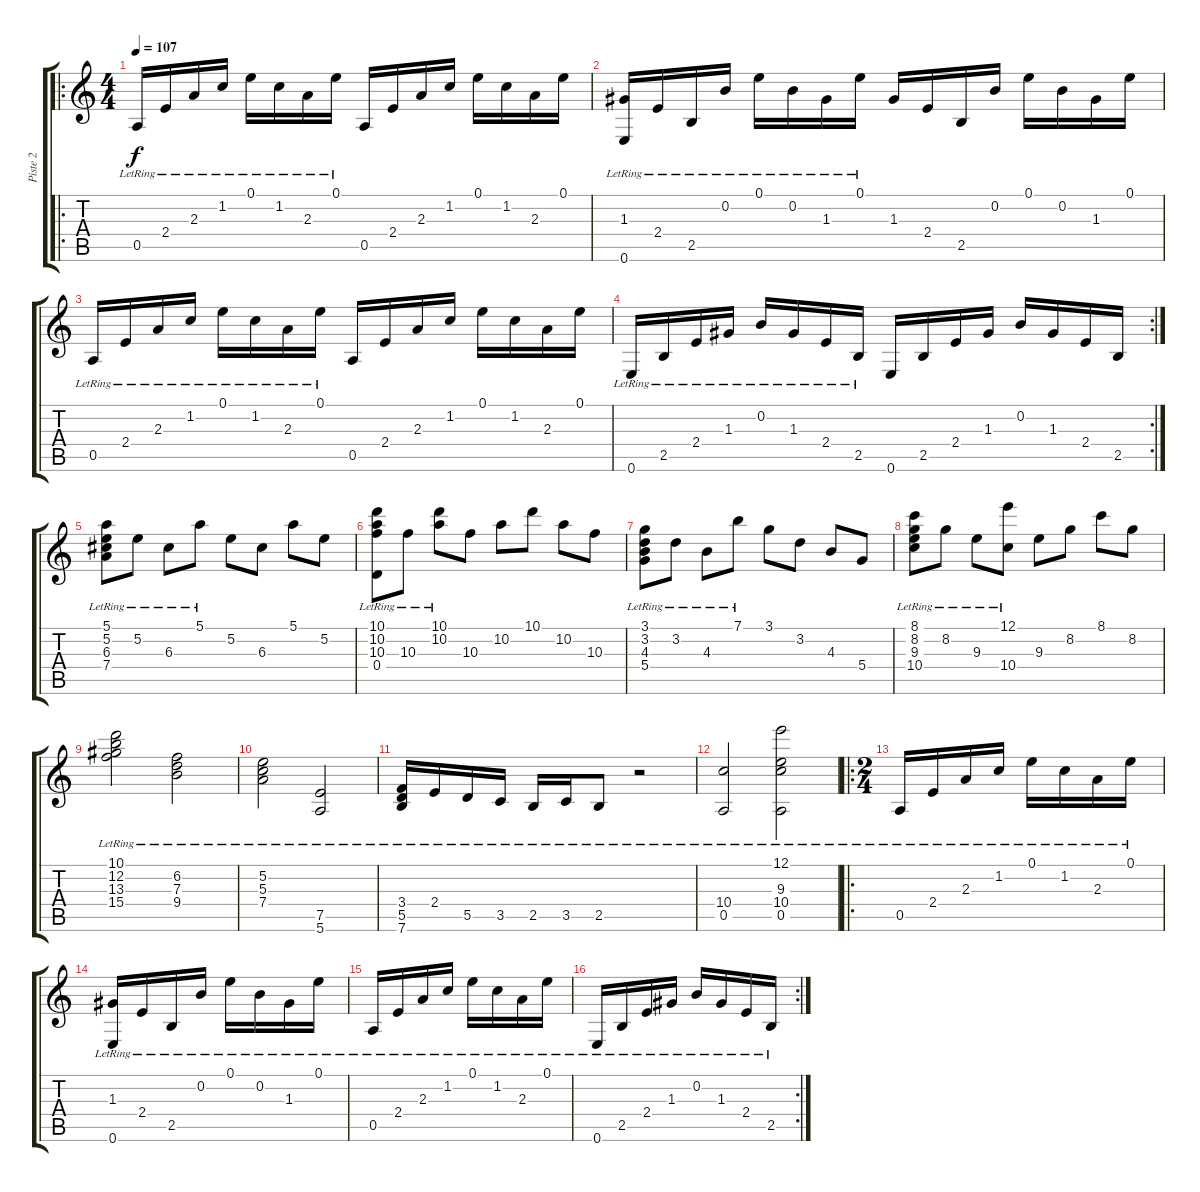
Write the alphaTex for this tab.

\track ("Piste 2" "Piste 2") {instrument acousticguitarsteel}
\staff {score tabs}
\tuning (E4 B3 G3 D3 A2 E2) {hide}
\ro
\ts (4 4)
\tempo 107
\clef g2
\ks c
0.5{lr}.16{dy f} 2.4{lr}.16 2.3{lr}.16 1.2{lr}.16 0.1{lr}.16 1.2{lr}.16 2.3{lr}.16 0.1{lr}.16 0.5.16 2.4.16 2.3.16 1.2.16 0.1.16 1.2.16 2.3.16 0.1.16 |
(1.3 0.6{lr}).16 2.4{lr}.16 2.5{lr}.16 0.2{lr}.16 0.1{lr}.16 0.2{lr}.16 1.3{lr}.16 0.1{lr}.16 1.3.16 2.4.16 2.5.16 0.2.16 0.1.16 0.2.16 1.3.16 0.1.16 |
0.5{lr}.16 2.4{lr}.16 2.3{lr}.16 1.2{lr}.16 0.1{lr}.16 1.2{lr}.16 2.3{lr}.16 0.1{lr}.16 0.5.16 2.4.16 2.3.16 1.2.16 0.1.16 1.2.16 2.3.16 0.1.16 |
\rc 2
0.6{lr}.16 2.5{lr}.16 2.4{lr}.16 1.3{lr}.16 0.2{lr}.16 1.3{lr}.16 2.4{lr}.16 2.5{lr}.16 0.6.16 2.5.16 2.4.16 1.3.16 0.2.16 1.3.16 2.4.16 2.5.16 |
(5.1 5.2{lr} 6.3{lr} 7.4{lr}).8 5.2{lr}.8 6.3{lr}.8 5.1{lr}.8 5.2.8 6.3.8 5.1.8 5.2.8 |
(10.1{lr} 10.2{lr} 10.3 0.4{lr}).8 10.3{lr}.8 (10.1{lr} 10.2{lr}).8 10.3.8 10.2.8 10.1.8 10.2.8 10.3.8 |
(3.1{lr} 3.2{lr} 4.3{lr} 5.4{lr}).8 3.2{lr}.8 4.3{lr}.8 7.1{lr}.8 3.1.8 3.2.8 4.3.8 5.4.8 |
(8.1{lr} 8.2{lr} 9.3{lr} 10.4{lr}).8 8.2{lr}.8 9.3{lr}.8 (12.1{lr} 10.4{lr}).8 9.3.8 8.2.8 8.1.8 8.2.8 |
(10.1{lr} 12.2{lr} 13.3{lr} 15.4{lr}).2 (6.2{lr} 7.3{lr} 9.4{lr}).2 |
(5.2{lr} 5.3{lr} 7.4{lr}).2 (7.5{lr} 5.6{lr}).2 |
(3.4{lr} 5.5{lr} 7.6{lr}).16 2.4{lr}.16 5.5{lr}.16 3.5{lr}.16 2.5{lr}.16 3.5{lr}.16 2.5{lr}.8 r.2 |
(10.4{lr} 0.5{lr}).2 (12.1{lr} 9.3{lr} 10.4{lr} 0.5{lr}).2 |
\ro
\ts (2 4)
0.5{lr}.16 2.4{lr}.16 2.3{lr}.16 1.2{lr}.16 0.1{lr}.16 1.2{lr}.16 2.3{lr}.16 0.1{lr}.16 |
(1.3 0.6{lr}).16 2.4{lr}.16 2.5{lr}.16 0.2{lr}.16 0.1{lr}.16 0.2{lr}.16 1.3{lr}.16 0.1{lr}.16 |
0.5{lr}.16 2.4{lr}.16 2.3{lr}.16 1.2{lr}.16 0.1{lr}.16 1.2{lr}.16 2.3{lr}.16 0.1{lr}.16 |
\rc 2
0.6{lr}.16 2.5{lr}.16 2.4{lr}.16 1.3{lr}.16 0.2{lr}.16 1.3{lr}.16 2.4{lr}.16 2.5{lr}.16
